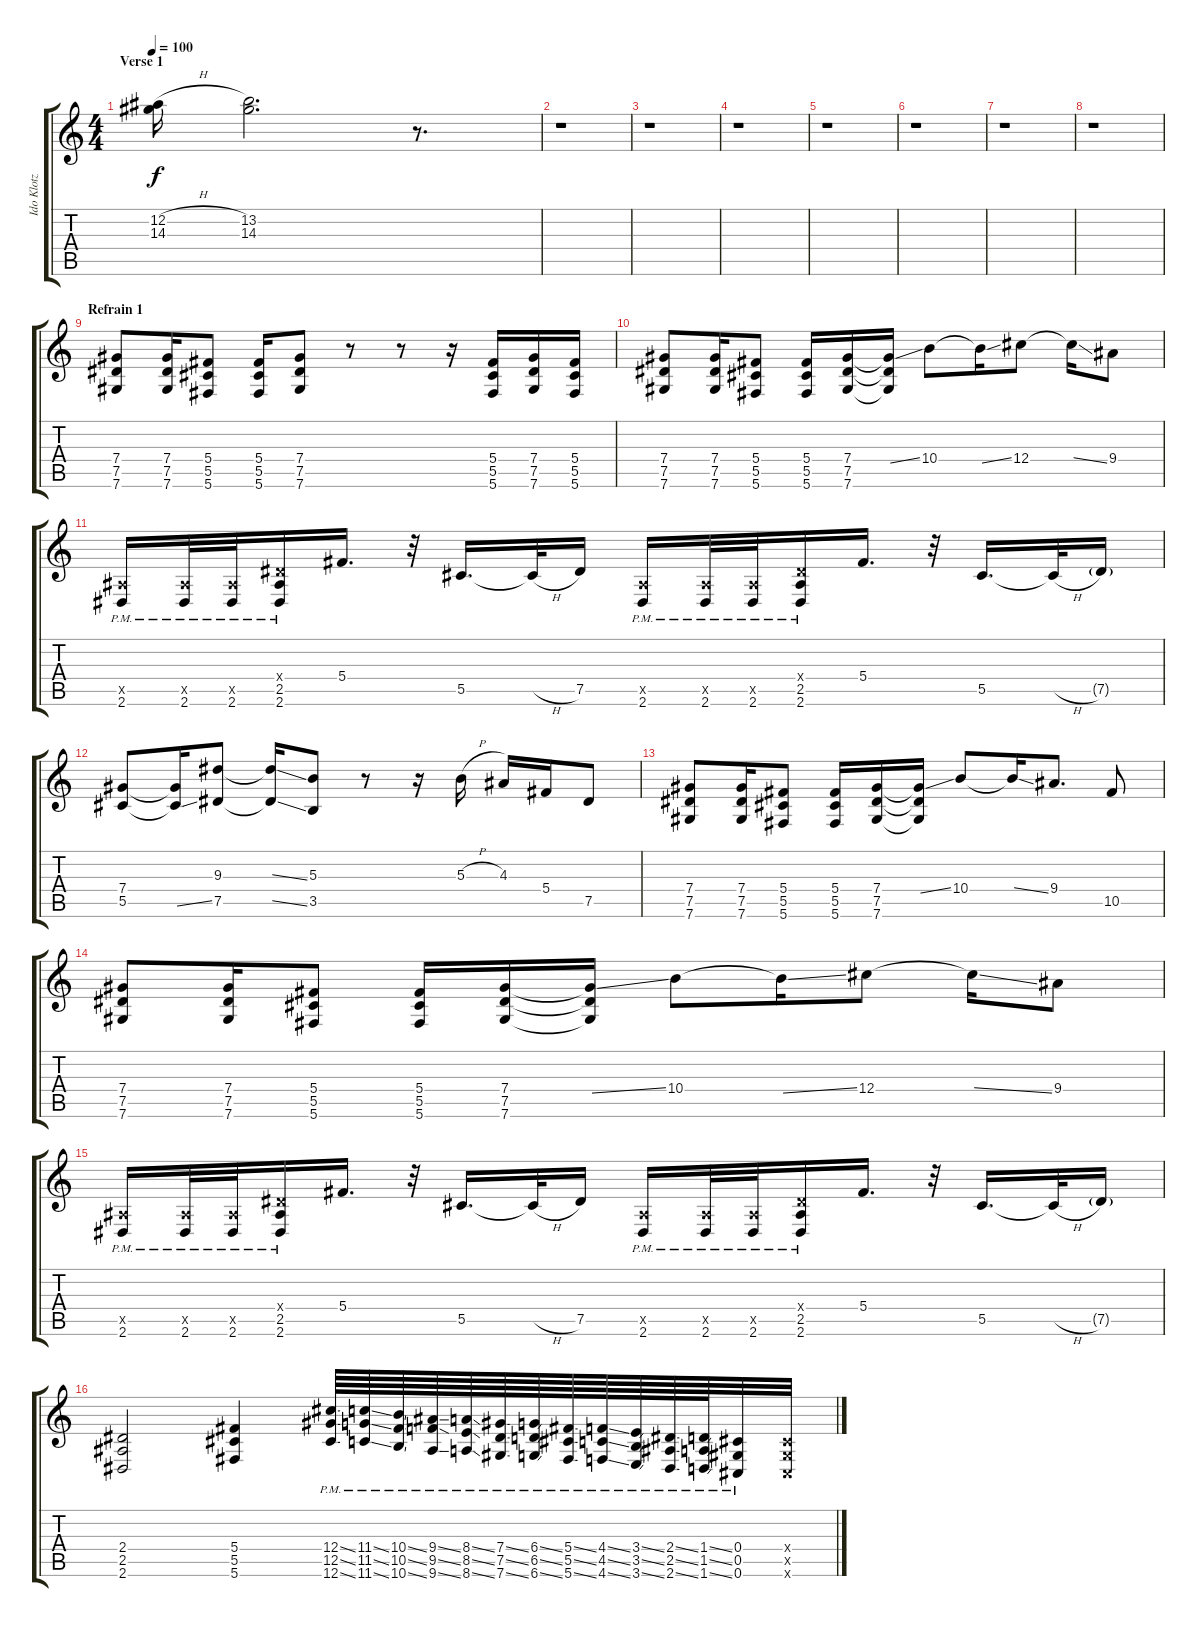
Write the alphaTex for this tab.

\track ("Ido Klotz" "Ido Klotz") {instrument overdrivenguitar}
\staff {score tabs}
\tuning (Eb4 Bb3 Gb3 Db3 Ab2 Db2) {hide}
\ts (4 4)
\section ("" "Verse 1")
\tempo 100
\clef g2
\ks c
(12.2{h} 14.3).16{dy f} (13.2 14.3).2{d} r.8{d} |
r.1 |
r.1 |
r.1 |
r.1 |
r.1 |
r.1 |
r.1 |
\section ("" "Refrain 1")
(7.4 7.5 7.6).8 (7.4 7.5 7.6).16 (5.4 5.5 5.6).8 (5.4 5.5 5.6).16 (7.4 7.5 7.6).8 r.8 r.8 r.16 (5.4 5.5 5.6).16 (7.4 7.5 7.6).16 (5.4 5.5 5.6).16 |
(7.4 7.5 7.6).8 (7.4 7.5 7.6).16 (5.4 5.5 5.6).8 (5.4 5.5 5.6).16 (7.4 7.5 7.6).16 (7.4{ss t} 7.5{t} 7.6{t}).16 10.4.8 10.4{ss t}.16 12.4.8 12.4{ss t}.16 9.4.8 |
(2.5{pm x} 2.6).16 (2.5{pm x} 2.6).32 (2.5{pm x} 2.6).32 (2.4{pm x} 2.5{pm} 2.6).16 5.4.16{d} r.32 5.5.16{d} 5.5{h t}.32 7.5.16 (2.5{pm x} 2.6).16 (2.5{pm x} 2.6).32 (2.5{pm x} 2.6).32 (2.4{pm x} 2.5{pm} 2.6).16 5.4.16{d} r.32 5.5.16{d} 5.5{h t}.32 7.5{g}.16 |
(7.4 5.5).8 (7.4{t} 5.5{ss t}).16 (9.3 7.5).8 (9.3{ss t} 7.5{ss t}).16 (5.3 3.5).8 r.8 r.16 5.3{h}.16 4.3.16 5.4.16 7.5.8 |
(7.4 7.5 7.6).8 (7.4 7.5 7.6).16 (5.4 5.5 5.6).8 (5.4 5.5 5.6).16 (7.4 7.5 7.6).16 (7.4{ss t} 7.5{t} 7.6{t}).16 10.4.8 10.4{ss t}.16 9.4.8{d} 10.5.8 |
(7.4 7.5 7.6).8 (7.4 7.5 7.6).16 (5.4 5.5 5.6).8 (5.4 5.5 5.6).16 (7.4 7.5 7.6).16 (7.4{ss t} 7.5{t} 7.6{t}).16 10.4.8 10.4{ss t}.16 12.4.8 12.4{ss t}.16 9.4.8 |
(2.5{pm x} 2.6).16 (2.5{pm x} 2.6).32 (2.5{pm x} 2.6).32 (2.4{pm x} 2.5{pm} 2.6).16 5.4.16{d} r.32 5.5.16{d} 5.5{h t}.32 7.5.16 (2.5{pm x} 2.6).16 (2.5{pm x} 2.6).32 (2.5{pm x} 2.6).32 (2.4{pm x} 2.5{pm} 2.6).16 5.4.16{d} r.32 5.5.16{d} 5.5{h t}.32 7.5{g}.16 |
(2.4 2.5 2.6).2 (5.4 5.5 5.6).4 (12.4{ss pm} 12.5{ss pm} 12.6{ss pm}).64 (11.4{ss pm} 11.5{ss pm} 11.6{ss pm}).64 (10.4{ss pm} 10.5{ss pm} 10.6{ss pm}).64 (9.4{ss pm} 9.5{ss pm} 9.6{ss pm}).64 (8.4{ss pm} 8.5{ss pm} 8.6{ss pm}).64 (7.4{ss pm} 7.5{ss pm} 7.6{ss pm}).64 (6.4{ss pm} 6.5{ss pm} 6.6{ss pm}).64 (5.4{ss pm} 5.5{ss pm} 5.6{ss pm}).64 (4.4{ss pm} 4.5{ss pm} 4.6{ss pm}).64 (3.4{ss pm} 3.5{ss pm} 3.6{ss pm}).64 (2.4{ss pm} 2.5{ss pm} 2.6{ss pm}).64 (1.4{ss pm} 1.5{ss pm} 1.6{ss pm}).64 (0.4{pm} 0.5{pm} 0.6{pm}).32 (0.4{x} 0.5{x} 0.6{x}).32
